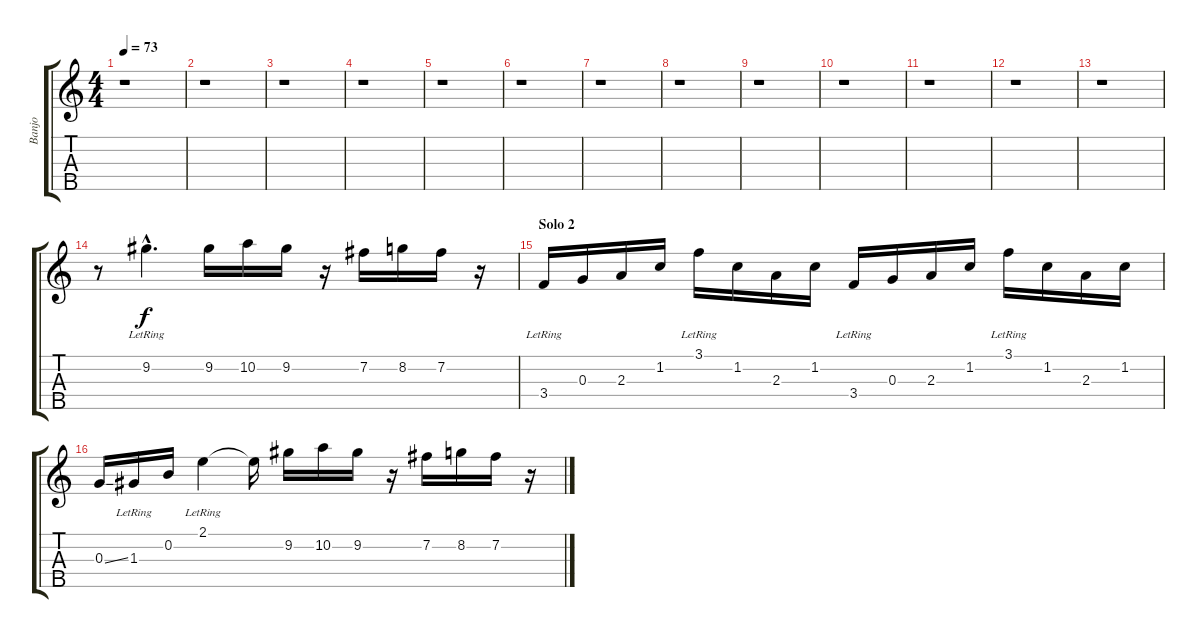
\track ("Banjo" "Banjo") {instrument banjo}
\staff {score tabs}
\tuning (D4 B3 G3 D3 G4) {hide}
\displaytranspose 12
\ts (4 4)
\tempo 73
\clef g2
\ks c
r.1{dy f} |
r.1 |
r.1 |
r.1 |
r.1 |
r.1 |
r.1 |
r.1 |
r.1 |
r.1 |
r.1 |
r.1 |
r.1 |
r.8 9.2{hac lr}.4{d} 9.2.16 10.2.16 9.2.16 r.16 7.2.16 8.2.16 7.2.16 r.16 |
\section ("" "Solo 2")
3.4{lr}.16 0.3.16 2.3.16 1.2.16 3.1{lr}.16 1.2.16 2.3.16 1.2.16 3.4{lr}.16 0.3.16 2.3.16 1.2.16 3.1{lr}.16 1.2.16 2.3.16 1.2.16 |
0.3{ss}.16 1.3{lr}.16 0.2.16 2.1{lr}.4 2.1{t}.16 9.2.16 10.2.16 9.2.16 r.16 7.2.16 8.2.16 7.2.16 r.16
